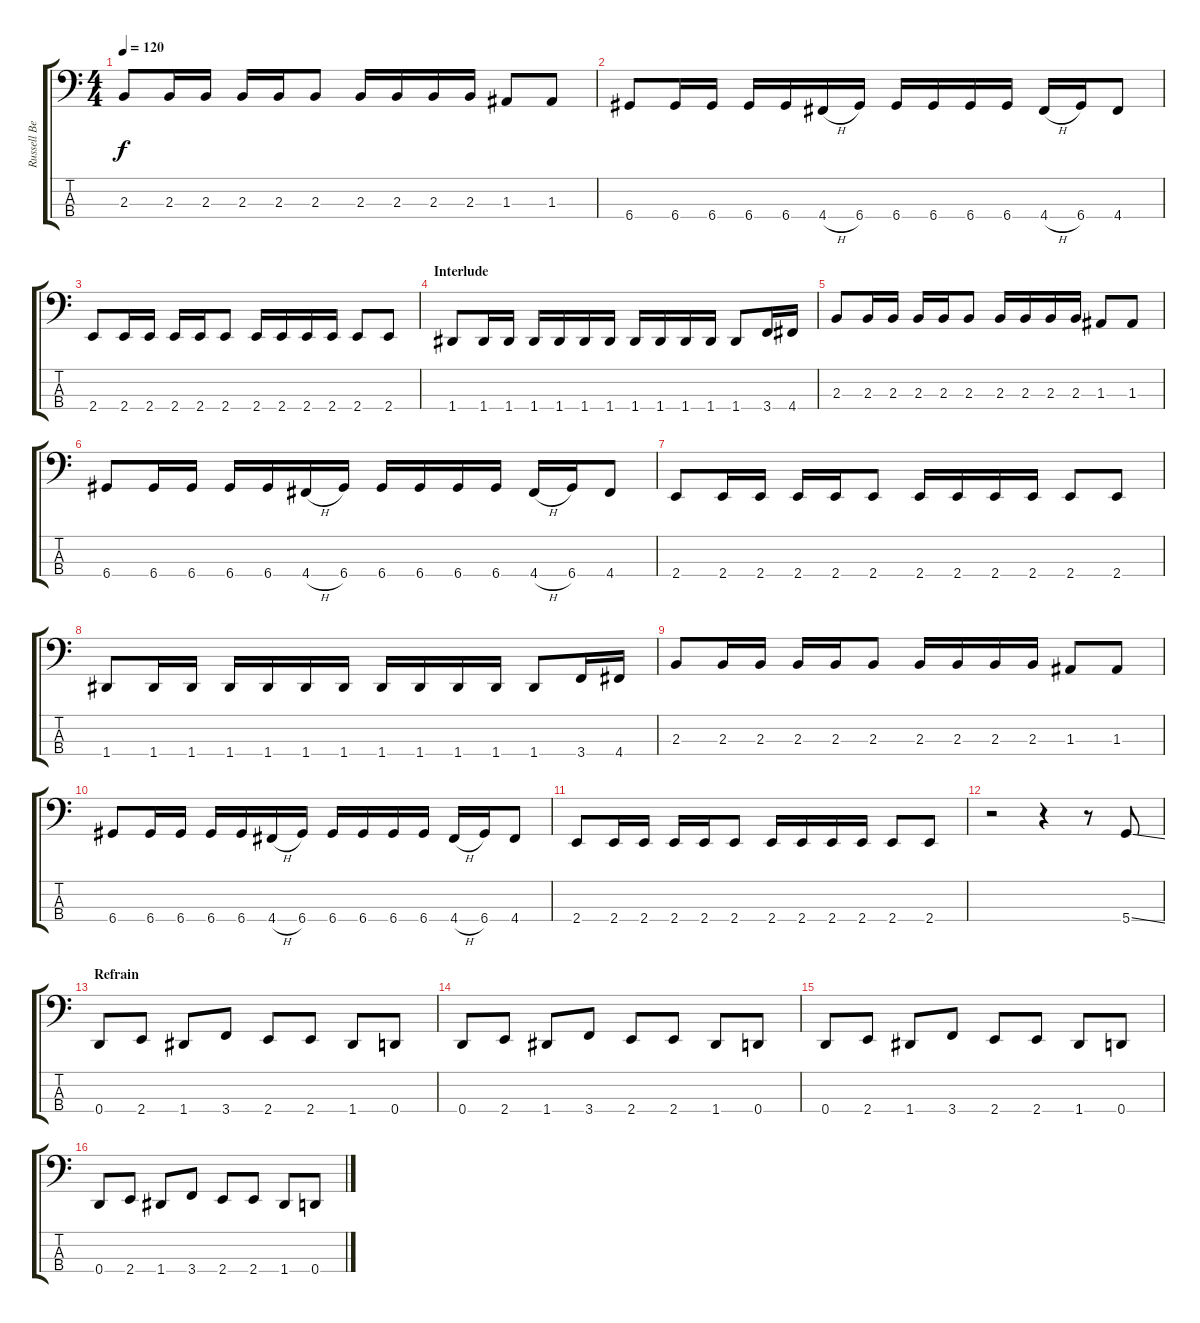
\track ("Russell Bergquist" "Russell Be") {instrument electricbasspick}
\staff {score tabs}
\tuning (G2 D2 A1 D1) {hide}
\ts (4 4)
\tempo 120
\clef f4
\ks c
2.3.8{dy f} 2.3.16 2.3.16 2.3.16 2.3.16 2.3.8 2.3.16 2.3.16 2.3.16 2.3.16 1.3.8 1.3.8 |
6.4.8 6.4.16 6.4.16 6.4.16 6.4.16 4.4{h}.16 6.4.16 6.4.16 6.4.16 6.4.16 6.4.16 4.4{h}.16 6.4.16 4.4.8 |
2.4.8 2.4.16 2.4.16 2.4.16 2.4.16 2.4.8 2.4.16 2.4.16 2.4.16 2.4.16 2.4.8 2.4.8 |
\section ("" "Interlude")
1.4.8 1.4.16 1.4.16 1.4.16 1.4.16 1.4.16 1.4.16 1.4.16 1.4.16 1.4.16 1.4.16 1.4.8 3.4.16 4.4.16 |
2.3.8 2.3.16 2.3.16 2.3.16 2.3.16 2.3.8 2.3.16 2.3.16 2.3.16 2.3.16 1.3.8 1.3.8 |
6.4.8 6.4.16 6.4.16 6.4.16 6.4.16 4.4{h}.16 6.4.16 6.4.16 6.4.16 6.4.16 6.4.16 4.4{h}.16 6.4.16 4.4.8 |
2.4.8 2.4.16 2.4.16 2.4.16 2.4.16 2.4.8 2.4.16 2.4.16 2.4.16 2.4.16 2.4.8 2.4.8 |
1.4.8 1.4.16 1.4.16 1.4.16 1.4.16 1.4.16 1.4.16 1.4.16 1.4.16 1.4.16 1.4.16 1.4.8 3.4.16 4.4.16 |
2.3.8 2.3.16 2.3.16 2.3.16 2.3.16 2.3.8 2.3.16 2.3.16 2.3.16 2.3.16 1.3.8 1.3.8 |
6.4.8 6.4.16 6.4.16 6.4.16 6.4.16 4.4{h}.16 6.4.16 6.4.16 6.4.16 6.4.16 6.4.16 4.4{h}.16 6.4.16 4.4.8 |
2.4.8 2.4.16 2.4.16 2.4.16 2.4.16 2.4.8 2.4.16 2.4.16 2.4.16 2.4.16 2.4.8 2.4.8 |
r.2 r.4 r.8 5.4{ss}.8 |
\section ("" "Refrain")
0.4.8 2.4.8 1.4.8 3.4.8 2.4.8 2.4.8 1.4.8 0.4.8 |
0.4.8 2.4.8 1.4.8 3.4.8 2.4.8 2.4.8 1.4.8 0.4.8 |
0.4.8 2.4.8 1.4.8 3.4.8 2.4.8 2.4.8 1.4.8 0.4.8 |
0.4.8 2.4.8 1.4.8 3.4.8 2.4.8 2.4.8 1.4.8 0.4.8
